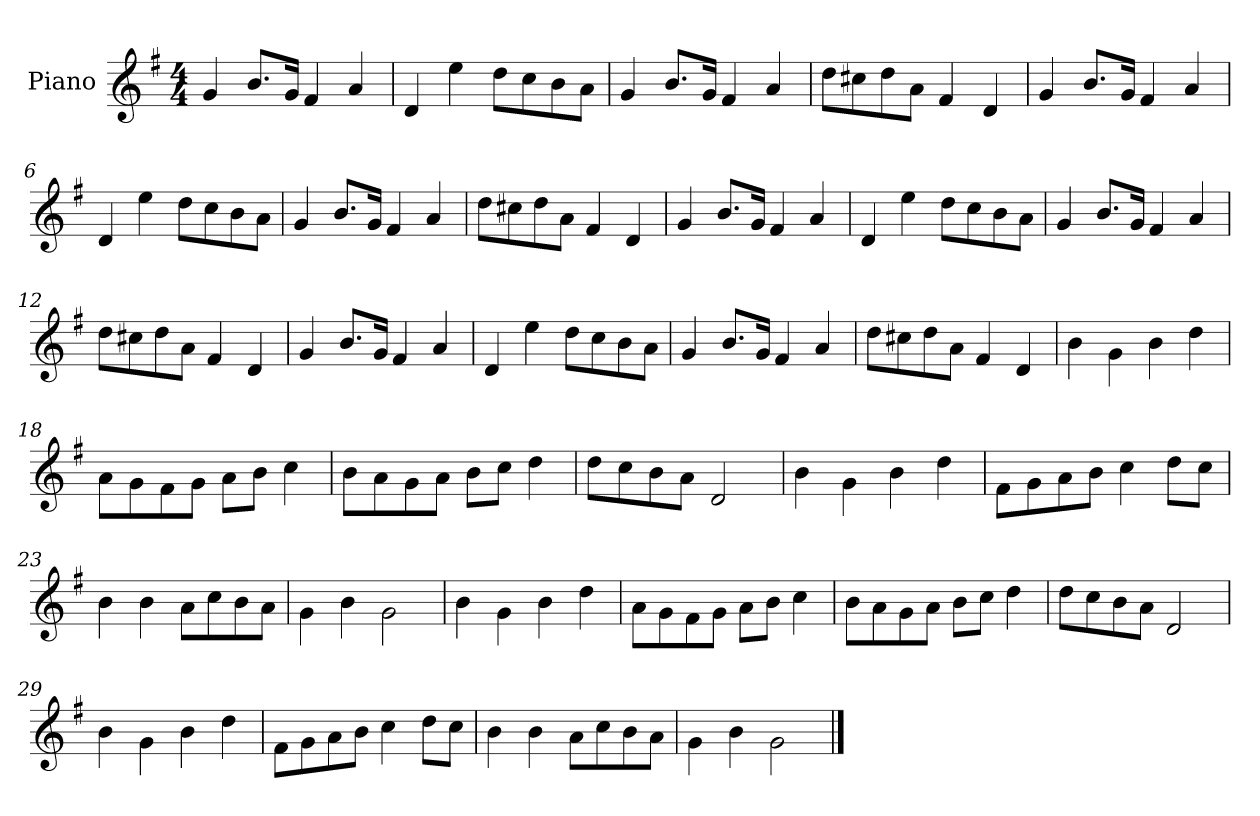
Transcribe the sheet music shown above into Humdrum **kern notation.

**kern
*part1
*staff1
*I"Piano
*I'Pno
*clefG2
*k[f#]
*M4/4
=1
4g/
8.b/L
16g/Jk
4f#/
4a/
=2
4d/
4ee\
8dd\L
8cc\
8b\
8a\J
=3
4g/
8.b/L
16g/Jk
4f#/
4a/
=4
8dd\L
8cc#X\
8dd\
8a\J
4f#/
4d/
=5
4g/
8.b/L
16g/Jk
4f#/
4a/
=6
4d/
4ee\
8dd\L
8cc\
8b\
8a\J
=7
4g/
8.b/L
16g/Jk
4f#/
4a/
=8
8dd\L
8cc#X\
8dd\
8a\J
4f#/
4d/
=9
4g/
8.b/L
16g/Jk
4f#/
4a/
=10
4d/
4ee\
8dd\L
8cc\
8b\
8a\J
=11
4g/
8.b/L
16g/Jk
4f#/
4a/
=12
8dd\L
8cc#X\
8dd\
8a\J
4f#/
4d/
=13
4g/
8.b/L
16g/Jk
4f#/
4a/
=14
4d/
4ee\
8dd\L
8cc\
8b\
8a\J
=15
4g/
8.b/L
16g/Jk
4f#/
4a/
=16
8dd\L
8cc#X\
8dd\
8a\J
4f#/
4d/
=17
4b\
4g\
4b\
4dd\
=18
8a\L
8g\
8f#\
8g\J
8a\L
8b\J
4cc\
=19
8b\L
8a\
8g\
8a\J
8b\L
8cc\J
4dd\
=20
8dd\L
8cc\
8b\
8a\J
2d/
=21
4b\
4g\
4b\
4dd\
=22
8f#\L
8g\
8a\
8b\J
4cc\
8dd\L
8cc\J
=23
4b\
4b\
8a\L
8cc\
8b\
8a\J
=24
4g\
4b\
2g\
=25
4b\
4g\
4b\
4dd\
=26
8a\L
8g\
8f#\
8g\J
8a\L
8b\J
4cc\
=27
8b\L
8a\
8g\
8a\J
8b\L
8cc\J
4dd\
=28
8dd\L
8cc\
8b\
8a\J
2d/
=29
4b\
4g\
4b\
4dd\
=30
8f#\L
8g\
8a\
8b\J
4cc\
8dd\L
8cc\J
=31
4b\
4b\
8a\L
8cc\
8b\
8a\J
=32
4g\
4b\
2g\
==
*-
